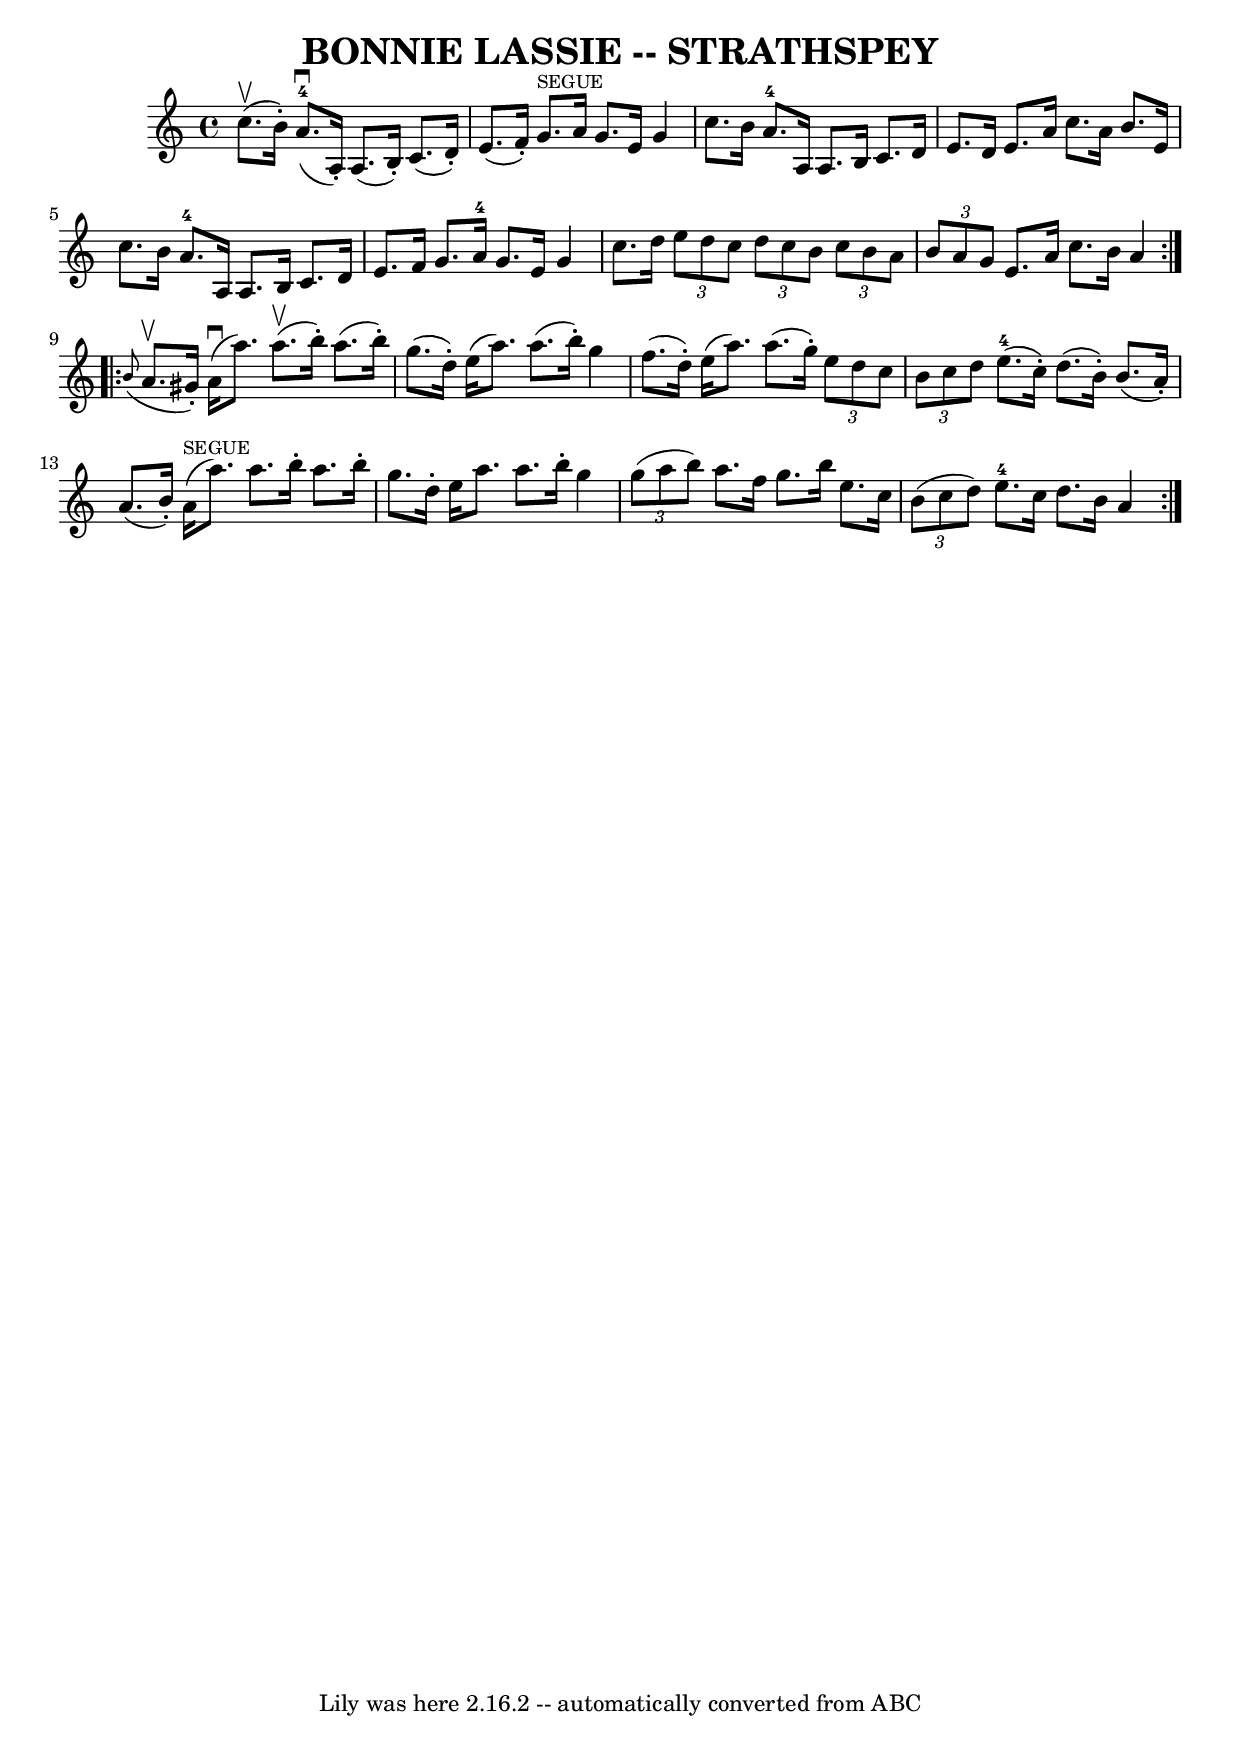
\version "2.16.2"
\include "Mammoth.ily"
\header {
  %% book = "Ryan's Mammoth Collection of Fiddle Tunes"
  crossRefNumber = "1"
  footnotes = ""
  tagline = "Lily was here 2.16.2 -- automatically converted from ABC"
  title = "BONNIE LASSIE -- STRATHSPEY"

}
voicedefault =  {



  \repeat volta 2 {

    \override Staff.TimeSignature #'style = #'C
    \time 4/4 
    \key a \minor
    c''8. (^\upbow b'16-.)       |
    
    a'8.-4(^\downbow a16-.) a8. (b16-.) c'8. (d'16-.)   
    e'8. (f'16-.)   |
    g'8.^\segue a'16 g'8. e'16 g'4  
    c''8. b'16        |
    a'8.-4 a16 a8. b16 c'8.    
    d'16 e'8. d'16    |
    e'8. a'16 c''8. a'16 b'8.    
    e'16 c''8. b'16    | |
    a'8.-4 a16 a8.    
    b16 c'8. d'16 e'8. f'16    |
    g'8. a'16-4 g'8.    
    e'16 g'4 c''8. d''16        |
    \times 2/3 { e''8 d''8    
		 c''8  
	       }   \times 2/3 { d''8 c''8 b'8  
			      }   \times 2/3 { c''8 b'8    
					       a'8  
					     }   \times 2/3 { b'8 a'8 g'8  
							    }   |
    e'8. a'16 c''8. 
    b'16 a'4    
  }     
  \repeat volta 2 {
    \grace { b'8 (
	   } a'8.^\upbow  
    gis'16-.)       |
    a'16 (^\downbow a''8.) a''8. (^\upbow 
    b''16-.) a''8. (b''16-.) g''8. (d''16-.)   |
    
    e''16 (a''8.) a''8. (b''16-.) g''4 f''8. (d''16-.)      |
    e''16 (a''8.) a''8. (g''16-.)   \times 2/3 { e''8  
						  d''8 c''8  
						}   \times 2/3 { b'8 c''8 d''8  
							       }   |
    e''8.-4(c''16-.) d''8. (b'16-.) b'8. (a'16-.) a'8. (
    b'16-.)   | |
    a'16^\segue(a''8.) a''8.    
    b''16-. a''8. b''16-. g''8. d''16-.   |
    e''16 a''8.    
    a''8. b''16-. g''4    \times 2/3 { g''8 (a''8 b''8) 
				      }        |
    a''8. f''16 g''8. b''16 e''8. c''16    \times 2/3 {   
      b'8 (c''8 d''8) 
    }   |
    e''8.-4 c''16 d''8. b'16   
    a'4    
  }   

}

\score{
  <<

    \context Staff="default"
    {
      \voicedefault 
      
    }

  >>
  \layout {
    
  }
  \midi {
  }

}
